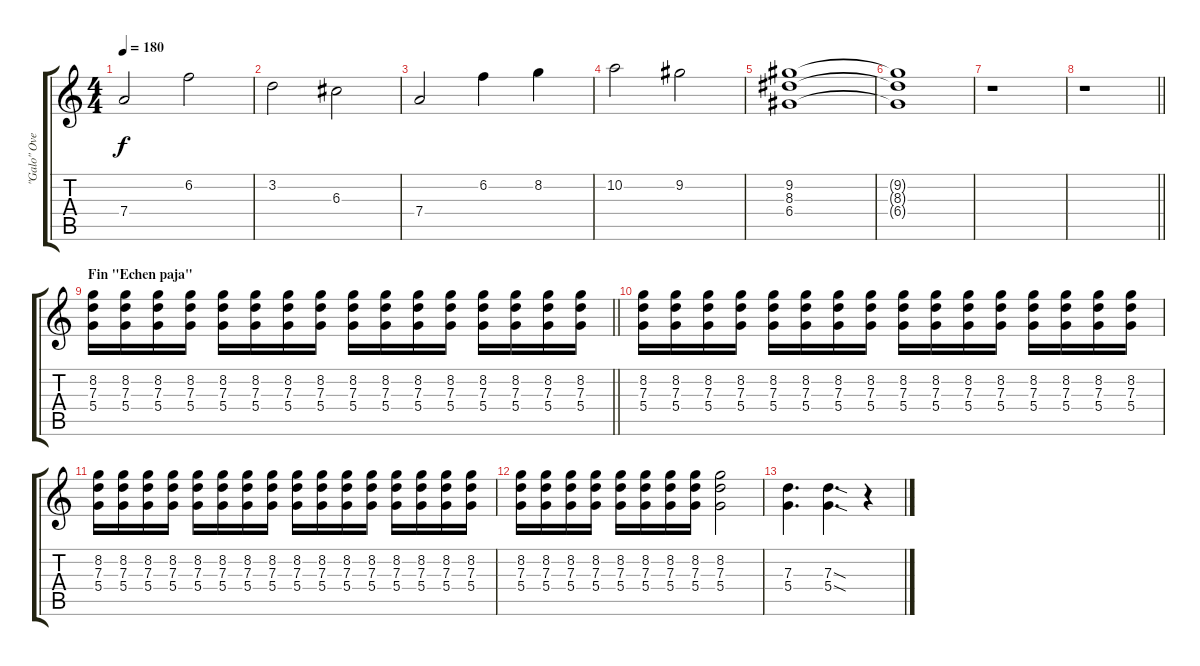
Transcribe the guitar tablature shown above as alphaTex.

\track ("\"Galo\" Overdubs" "\"Galo\" Ove") {instrument overdrivenguitar}
\staff {score tabs}
\tuning (E4 B3 G3 D3 A2 E2) {hide}
\ts (4 4)
\tempo 180
\clef g2
\ks c
7.4.2{dy f} 6.2.2 |
3.2.2 6.3.2 |
7.4.2 6.2.4 8.2.4 |
10.2.2 9.2.2 |
(9.2 8.3 6.4).1 |
(9.2{t} 8.3{t} 6.4{t}).1 |
r.1 |
\barLineRight lightlight
r.1 |
\section ("" "Fin \"Echen paja\"")
\barLineRight lightlight
(8.2 7.3 5.4).16 (8.2 7.3 5.4).16 (8.2 7.3 5.4).16 (8.2 7.3 5.4).16 (8.2 7.3 5.4).16 (8.2 7.3 5.4).16 (8.2 7.3 5.4).16 (8.2 7.3 5.4).16 (8.2 7.3 5.4).16 (8.2 7.3 5.4).16 (8.2 7.3 5.4).16 (8.2 7.3 5.4).16 (8.2 7.3 5.4).16 (8.2 7.3 5.4).16 (8.2 7.3 5.4).16 (8.2 7.3 5.4).16 |
(8.2 7.3 5.4).16 (8.2 7.3 5.4).16 (8.2 7.3 5.4).16 (8.2 7.3 5.4).16 (8.2 7.3 5.4).16 (8.2 7.3 5.4).16 (8.2 7.3 5.4).16 (8.2 7.3 5.4).16 (8.2 7.3 5.4).16 (8.2 7.3 5.4).16 (8.2 7.3 5.4).16 (8.2 7.3 5.4).16 (8.2 7.3 5.4).16 (8.2 7.3 5.4).16 (8.2 7.3 5.4).16 (8.2 7.3 5.4).16 |
(8.2 7.3 5.4).16 (8.2 7.3 5.4).16 (8.2 7.3 5.4).16 (8.2 7.3 5.4).16 (8.2 7.3 5.4).16 (8.2 7.3 5.4).16 (8.2 7.3 5.4).16 (8.2 7.3 5.4).16 (8.2 7.3 5.4).16 (8.2 7.3 5.4).16 (8.2 7.3 5.4).16 (8.2 7.3 5.4).16 (8.2 7.3 5.4).16 (8.2 7.3 5.4).16 (8.2 7.3 5.4).16 (8.2 7.3 5.4).16 |
(8.2 7.3 5.4).16 (8.2 7.3 5.4).16 (8.2 7.3 5.4).16 (8.2 7.3 5.4).16 (8.2 7.3 5.4).16 (8.2 7.3 5.4).16 (8.2 7.3 5.4).16 (8.2 7.3 5.4).16 (8.2 7.3 5.4).2 |
(7.3 5.4).4{d} (7.3{sod} 5.4{sod}).4{d} r.4
